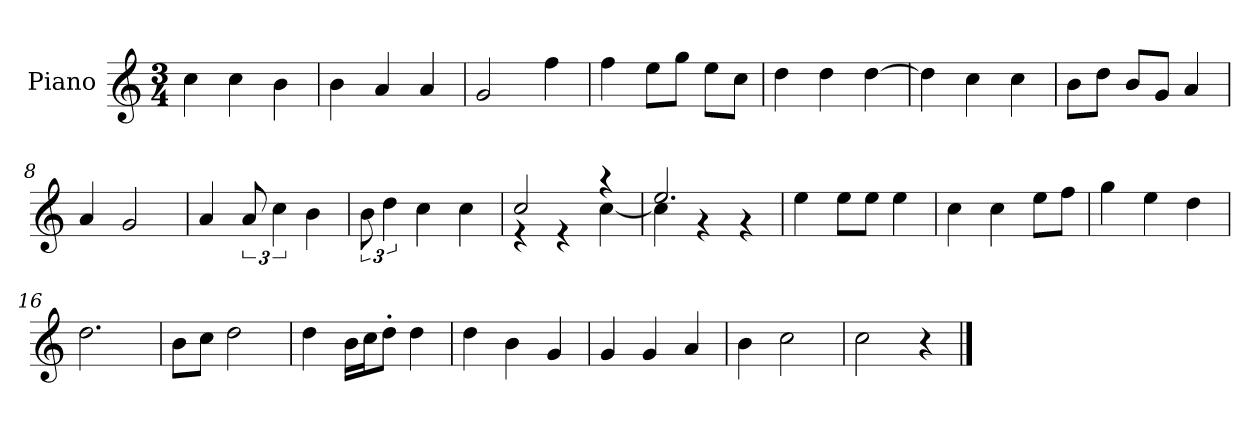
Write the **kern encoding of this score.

**kern
*part1
*staff1
*I"Piano
*I'P-no
*clefG2
*k[]
*M3/4
*MM181
=1
4cc\
4cc\
4b\
=2
4b\
4a/
4a/
=3
2g/
4ff\
=4
4ff\
8ee\L
8gg\J
8ee\L
8cc\J
=5
4dd\
4dd\
[4dd\
=6
4dd\]
4cc\
4cc\
=7
8b\L
8dd\J
8b/L
8g/J
4a/
=8
4a/
2g/
=9
4a/
12a/
6cc\
4b\
=10
12b\
6dd\
4cc\
4cc\
!!LO:LB:g=z
=11
*^
2cc/	4r
.	4r
4r	[4cc\
=12	=12
2.ee/	4cc\]
.	4r
.	4r
*v	*v
=13
4ee\
8ee\L
8ee\J
4ee\
=14
4cc\
4cc\
8ee\L
8ff\J
=15
4gg\
4ee\
4dd\
=16
2.dd\
=17
8b\L
8cc\J
2dd\
=18
4dd\
16b\LL
16cc\J
8dd'\J
4dd\
=19
4dd\
4b\
4g/
=20
4g/
4g/
4a/
=21
4b\
2cc\
!!LO:LB:g=z
=22
2cc\
4r
==
*-
